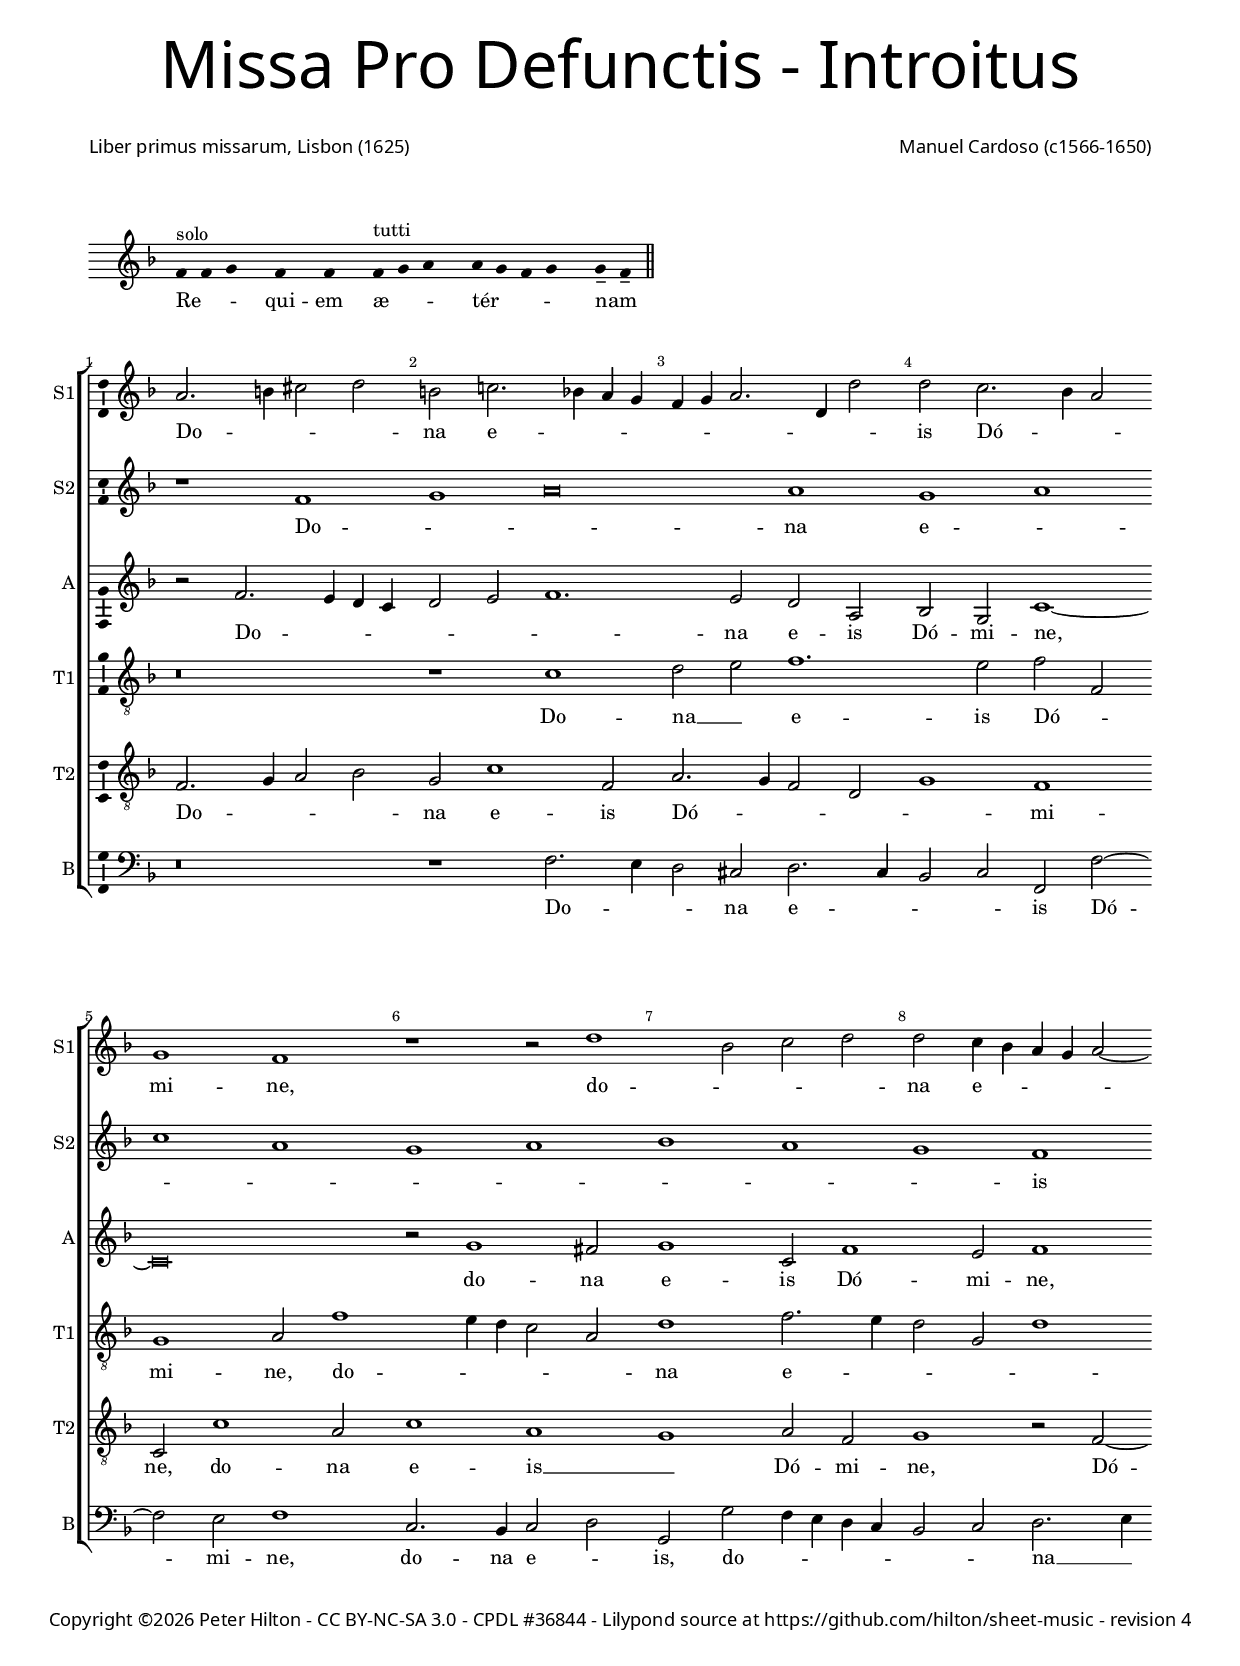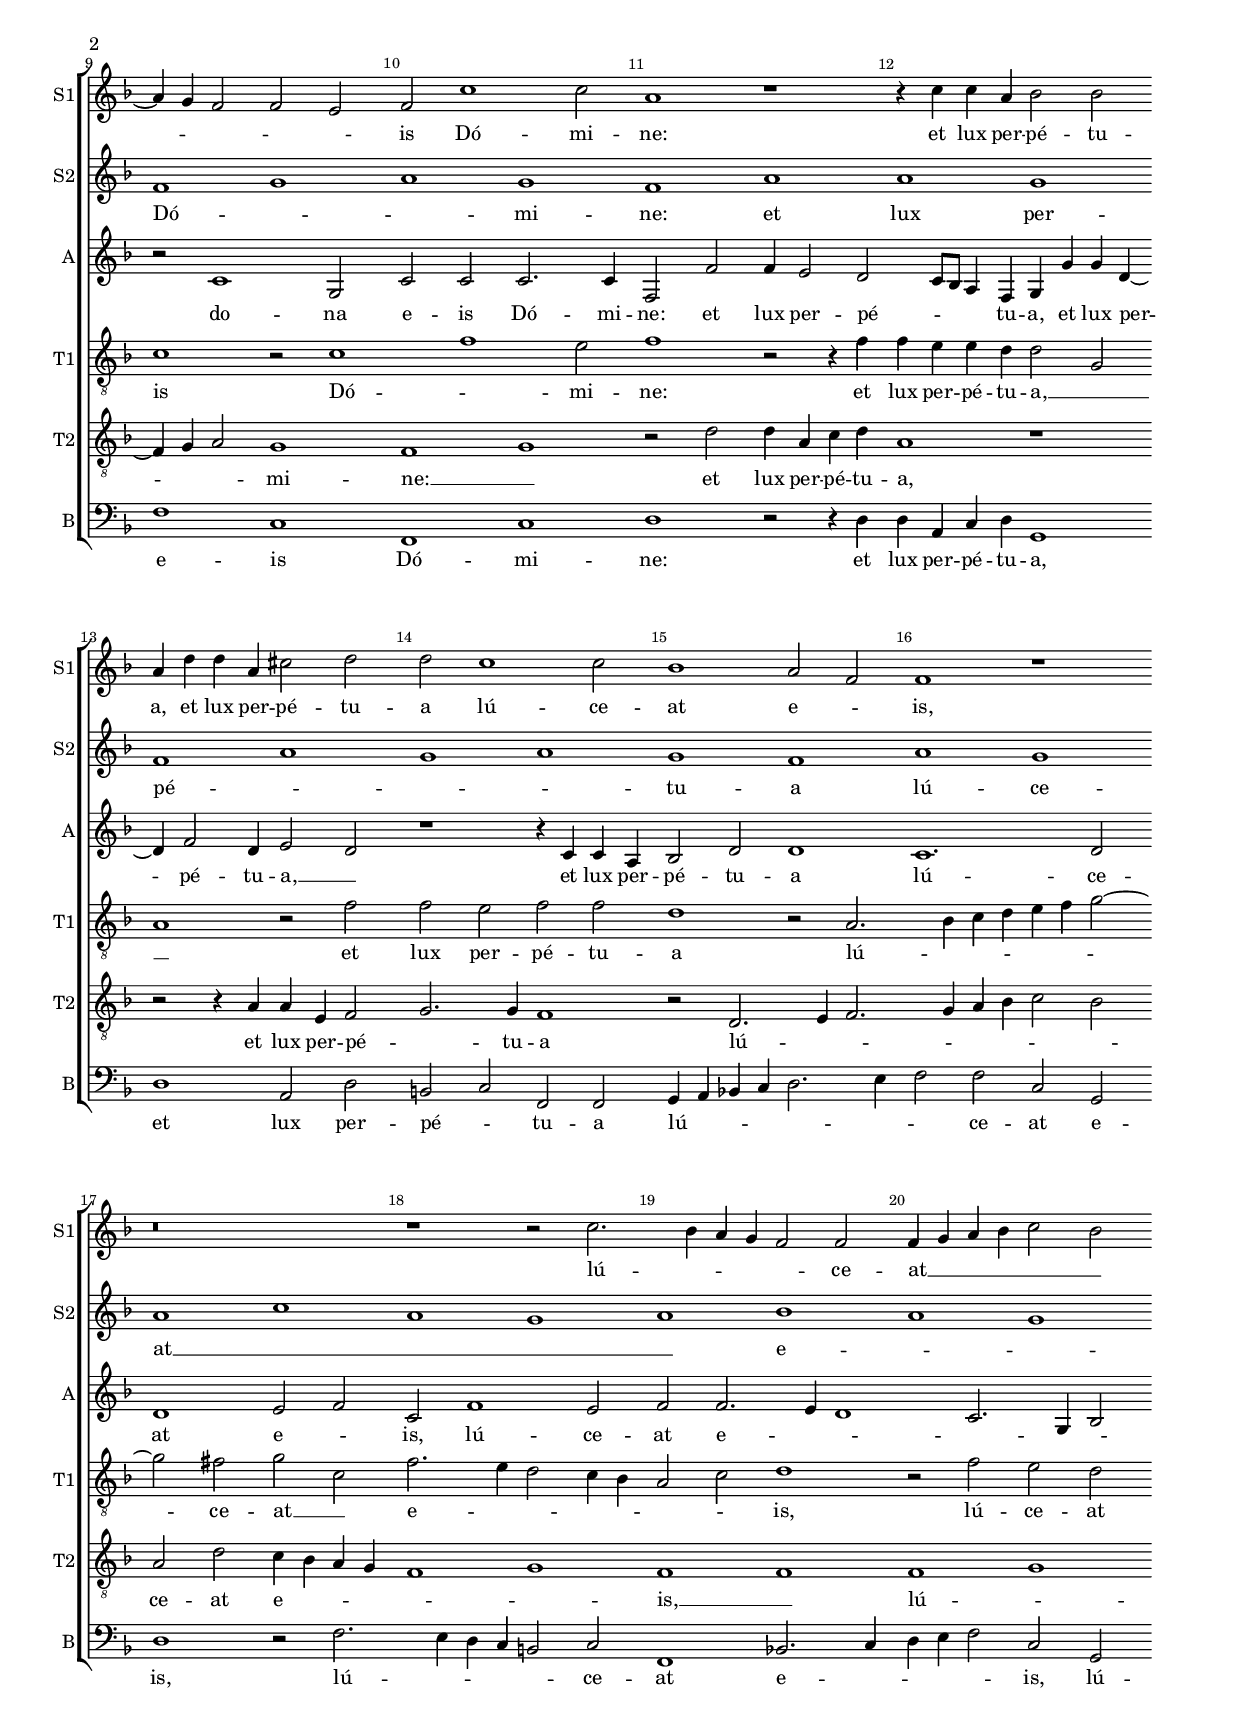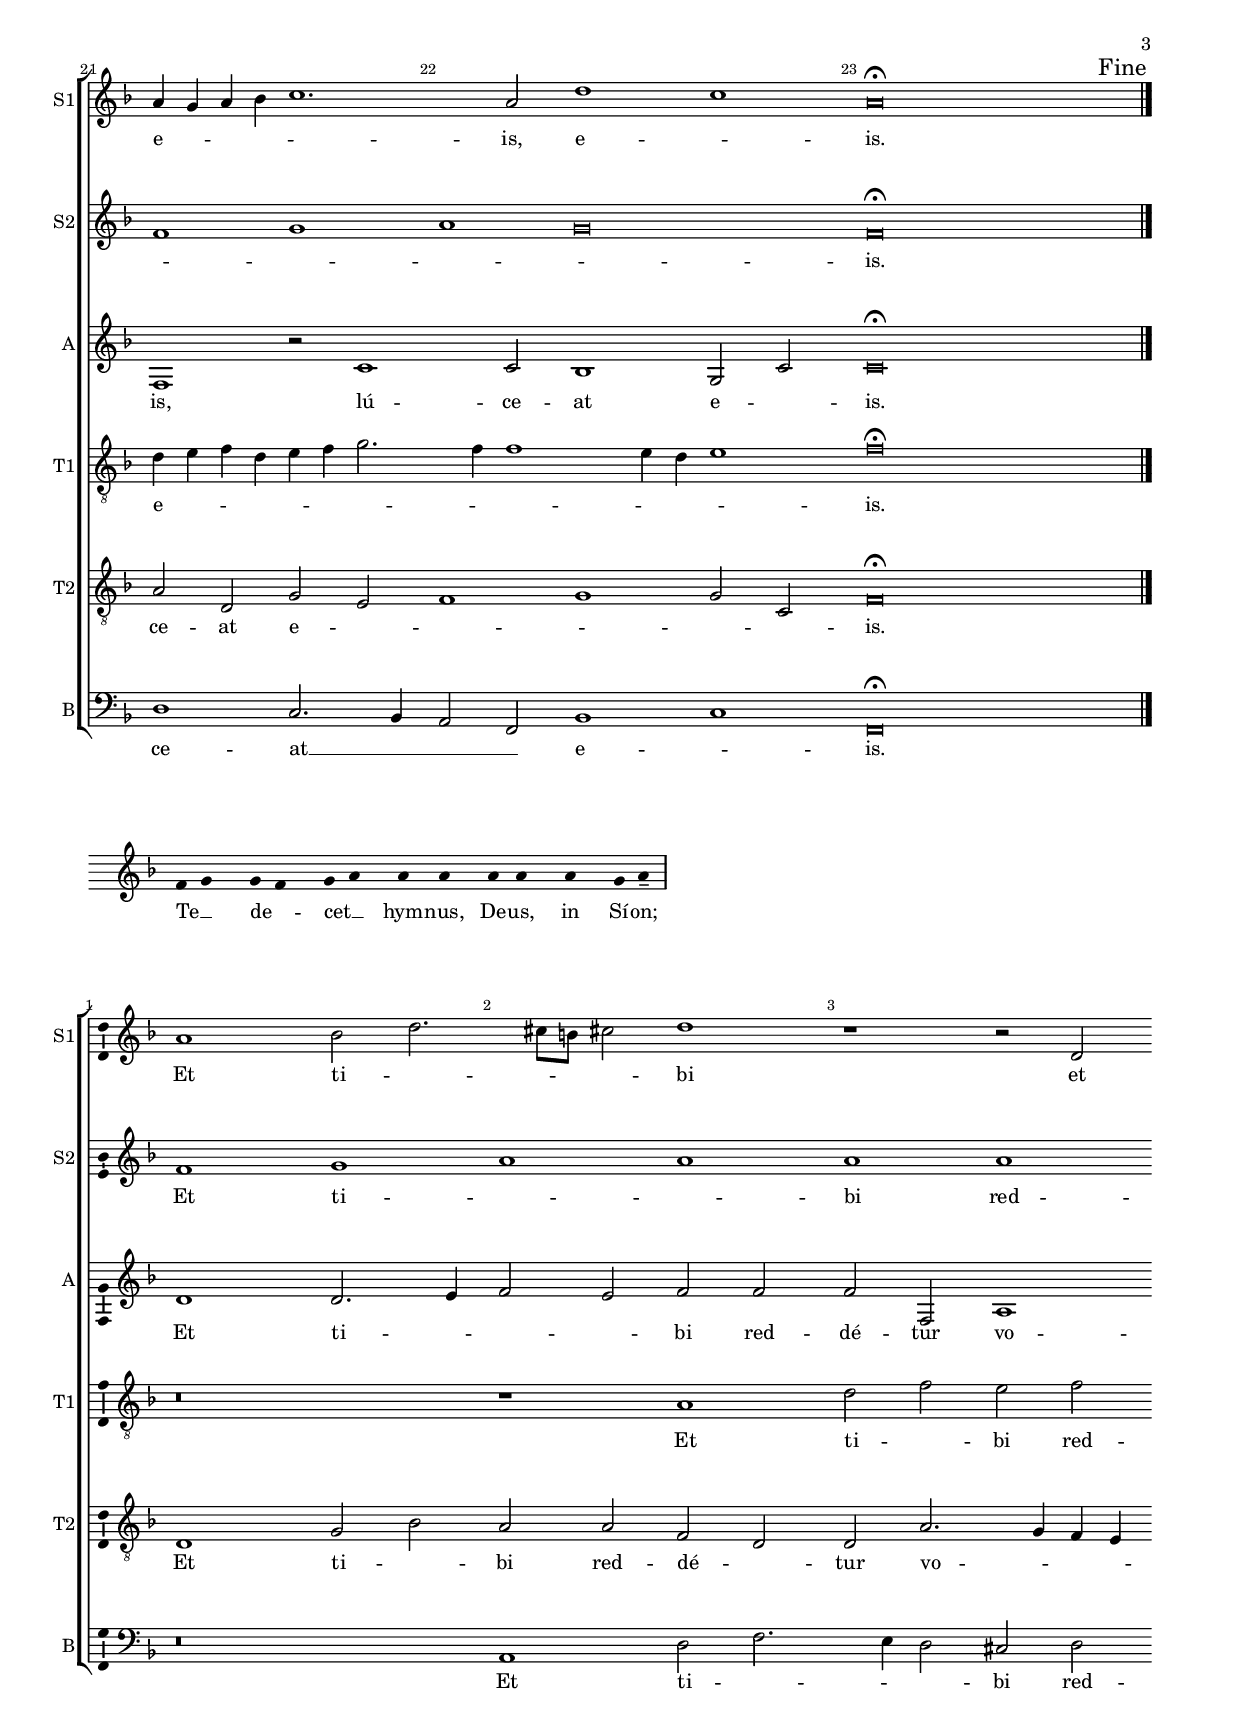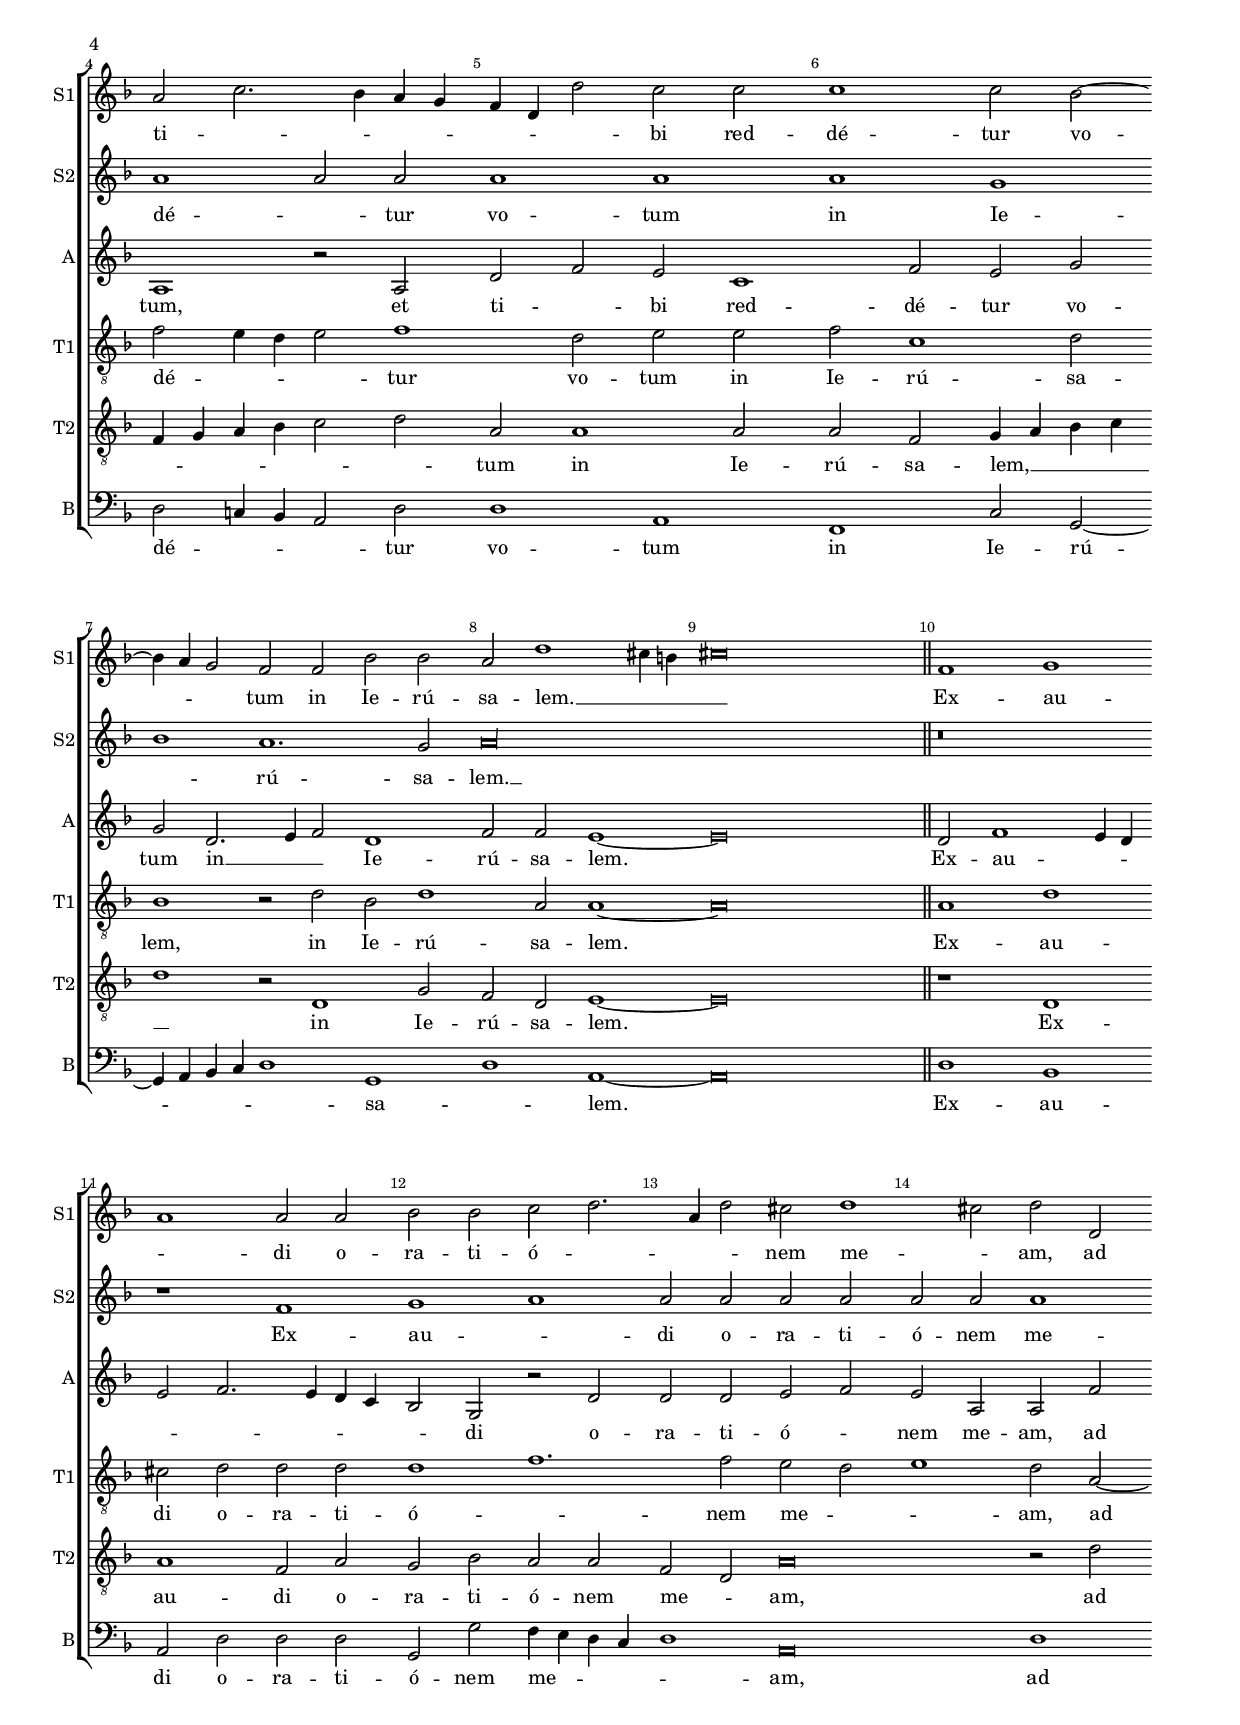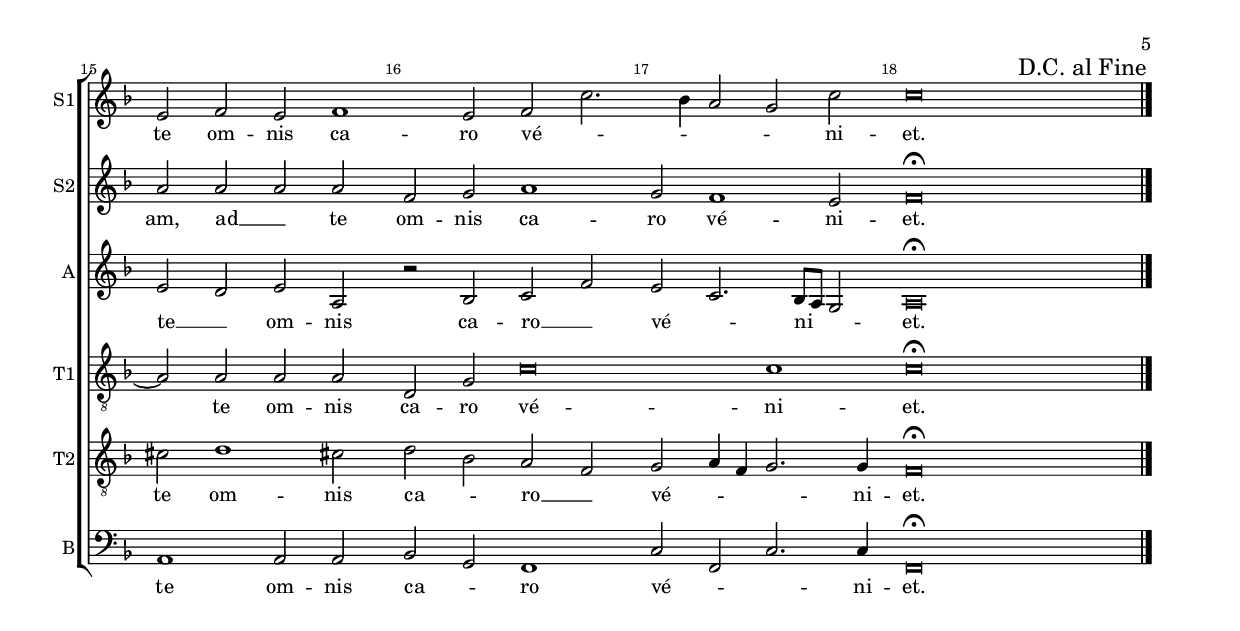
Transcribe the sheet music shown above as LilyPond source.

% CPDL #36844
% Copyright ©2015 Peter Hilton - https://github.com/hilton

\version "2.18.2"
revision = "4"
\pointAndClickOff

#(set-global-staff-size 16.0)

\paper {
	#(define fonts (make-pango-font-tree "Century Schoolbook L" "Source Sans Pro" "Luxi Mono" (/ 16 20)))
	annotate-spacing = ##f
	two-sided = ##t
	top-margin = 10\mm
	inner-margin = 15\mm
	outer-margin = 15\mm
	top-markup-spacing = #'( (basic-distance . 8) )
	markup-system-spacing = #'( (padding . 8) )
	system-system-spacing = #'( (basic-distance . 20) (stretchability . 100) )
  	ragged-bottom = ##f
	ragged-last-bottom = ##t
} 

year = #(strftime "©%Y" (localtime (current-time)))

\header {
	title = \markup \medium \fontsize #7 \override #'(font-name . "Source Sans Pro Light") {
		\center-column {
			"Missa Pro Defunctis - Introitus"
			\vspace #2
		}
	}
	composer = \markup \sans \column \right-align { "Manuel Cardoso (c1566-1650)" }
	poet = \markup \sans { "Liber primus missarum, Lisbon (1625)" }
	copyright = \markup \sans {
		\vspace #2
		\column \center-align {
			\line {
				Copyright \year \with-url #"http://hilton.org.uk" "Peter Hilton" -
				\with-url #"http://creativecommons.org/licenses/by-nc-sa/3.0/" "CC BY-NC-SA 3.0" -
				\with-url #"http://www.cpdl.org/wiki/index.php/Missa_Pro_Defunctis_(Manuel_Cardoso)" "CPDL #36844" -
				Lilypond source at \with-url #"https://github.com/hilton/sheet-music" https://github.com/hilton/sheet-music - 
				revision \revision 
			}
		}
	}
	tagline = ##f
}

\layout {
	indent = #0
  	ragged-right = ##f
  	ragged-last = ##f
	\context {
		\Score
		\override BarNumber #'self-alignment-X = #CENTER
		\override BarNumber #'break-visibility = #'#(#f #t #t)
		\override BarLine #'transparent = ##t
		\remove "Metronome_mark_engraver"
		\override VerticalAxisGroup #'staff-staff-spacing = #'((basic-distance . 10) (stretchability . 100))
	}
	\context { 
		\Staff
		\remove "Time_signature_engraver"
	}
	\context { 
		\StaffGroup
		\remove "Span_bar_engraver"	
	}
	\context { 
		\Voice 
		\override NoteHead #'style = #'baroque
		\consists "Horizontal_bracket_engraver"
		\consists "Ambitus_engraver"
	}
}

global = { 
	\key f \major
	\time 4/2
	\tempo 2 = 44
	\set Staff.midiInstrument = "Choir Aahs"
	\accidentalStyle "forget"
}

showBarLine = { \once \override Score.BarLine #'transparent = ##f }
ficta = { \once \set suggestAccidentals = ##t \override AccidentalSuggestion #'parenthesized = ##f }
fictaParenthesized = { \once \set suggestAccidentals = ##t \override AccidentalSuggestion #'parenthesized = ##t }


% INTROITUS

\score {
	\new Staff <<
		\key f \major
		\new Voice {
			\once \override AmbitusNoteHead #'transparent = ##t
			\relative c' {
				\cadenzaOn
				\override Stem #'transparent = ##t 
				f4^"solo" f g s f s f s f^"tutti" g a s a g f g s g-- f-- \showBarLine\bar "||"
				\cadenzaOff
			}
		}
		\addlyrics {
			Re -- _ _ qui -- em æ -- _ _ tér -- _ _ _ nam _
		}
	>>
	\layout {
		ragged-right = ##t
	}
}

sopranoA = \new Voice {
	\relative c' {
		r1 f g a\breve a1 g a \break c a 
		g a bes a g f \break f g a g 
		f a a g \break f a g a g f 
		a g \break a c a g a bes a g \break
		f g \time 6/2 a g\breve f\breve \fermata \time 4/2 \showBarLine \bar "|." 
		\once \override Score.RehearsalMark.break-visibility = #end-of-line-visible
		\once \override Score.RehearsalMark.self-alignment-X = #RIGHT
		\mark Fine 
		\break
	}
	\addlyrics {
		Do -- _ _ na e -- _ _ _ _ _ _ _ _ is Dó -- _ _ mi -- ne:
		et lux per -- pé -- _ _ _ tu -- a
		lú -- ce -- at __ _ _ _ _ e -- _ _ _ _ _ _ is.
	}
}

sopranoB = \new Voice {
	\relative c'' {
		a2. b4 cis2 d b c!2. bes!4 a g f g a2. d,4 d'2
		d c2. bes4 a2 g1 f r r2 d'1 bes2 c d
		d c4 bes a g a2 ~ a4 g4 f2 f e f c'1 c2 a1 r
		r4 c c a bes2 bes a4 d d a cis2 d d c1 c2
		bes1 a2 f f1 r r\breve r1 r2 c'2. 
		bes4 a g f2 f f4 g a bes c2 bes a4 g a bes c1.
		a2 d1 c a\breve \fermata
	}
	\addlyrics {
		Do -- _ _ _ na e -- _ _ _ _ _ _ _ _ 
		is Dó -- _ _ mi -- ne, do -- _ _ _ 
		na e -- _ _ _ _ _ _ _ _ is Dó -- mi -- ne:
		et lux per -- pé -- tu -- a, et lux per -- pé -- tu -- a lú -- ce -- 
		at e -- _ is, lú --
		_ _ _ _ ce -- at __ _ _ _ _ _ e -- _ _ _ _ 
		is, e -- _ is.
	}
}

alto = \new Voice {
	\relative c' {
		r2 f2. e4 d c d2 e f1. e2 d a bes g c1 ~
		c\breve r2 g'1 fis2 g1 c,2 f1 e2 f1 r2 c1 g2
		c c c2. c4 f,2 f' f4 e2 d2 c8 bes a4 f g g' g d4 ~ d
		f2 d4 e2 d r1 r4 c c a bes2 d d1 c1. d2
		d1 e2 f c f1 e2 f f2. e4 d1 c2. g4 bes2
		f1 r2 c'1 c2 bes1 g2 c c\breve \fermata
	}
	\addlyrics {
		Do -- _ _ _ _ _ _ na e -- is Dó -- mi -- ne,
		do -- na e -- is Dó -- mi -- ne, do -- na 
		e -- is Dó -- mi -- ne: et lux per -- pé -- _ _ _ tu -- a, et lux per -- 
		pé -- tu -- a, __ _ et lux per -- pé -- tu -- a lú -- ce -- 
		at e -- _ is, lú -- ce -- at e -- _ _ _ _ _ 
		is, lú -- ce -- at e -- _ is.
	}
}

tenorA = \new Voice {
	\relative c' {
		\clef "treble_8"
		r\breve r1 c d2 e f1. e2 f f,
		g1 a2 f'1 e4 d c2 a d1 f2. e4 d2 g, d'1
		c r2 c1 f e2 f1 r2 r4 f f e e d d2 g,
		a1 r2 f' f e f f d1 r2 a2. bes4 c d e f g2 ~ g 
		fis2 g2 c, f2. e4 d2 c4 bes a2 c d1 r2 f e d
		d4 e f d e f g2. f4 f1 e4 d e1 f\breve \fermata	}
	\addlyrics {
		Do -- na __ _ e -- is Dó -- _ 
		mi -- ne, do -- _ _ _ _ na e -- _ _ _ _ 
		is Dó -- _ mi -- ne: et lux per -- pé -- tu -- a, __ _
		_ et lux per -- pé -- tu -- a lú -- _ _ _ _ _ _ 
		ce -- at __ _ e -- _ _ _ _ _ _ is, lú -- ce -- at 
		e -- _ _ _ _ _ _ _ _ _ _ _ is.
	}
}

tenorB = \new Voice {
	\relative c {
		\clef "treble_8"
		f2. g4 a2 bes g c1 f,2 a2. g4 f2 d g1 f
		c2 c'1 a2 c1 a g a2 f g1 r2 f2 ~ f4
		g4 a2 g1 f g r2 d' d4 a c d a1 r
		r2 r4 a a e f2 g2. g4 f1 r2 d2. e4 f2. g4 a bes c2 bes
		a d c4 bes a g f1 g f f f g a2 d, g e f1 g g2 c, f\breve \fermata	}
	\addlyrics {
		Do -- _ _ _ na e -- is Dó -- _ _ _ _ mi -- 
		ne, do -- na e -- is __ _ Dó -- mi -- ne, Dó -- 
		_ _ mi -- ne: __ _ et lux per -- pé -- tu -- a,
		et lux per -- pé -- _ tu -- a lú -- _ _ _ _ _ _ _ 
		ce -- at e -- _ _ _ _ _ is, __ _ lú -- _ 
		ce -- at e -- _ _ _ _ _ is.
	}
}

bass = \new Voice {
	\relative c {
		\clef bass
		r\breve r1 f2. e4 d2 cis d2. c4 bes2 c f, f'2 ~ f
		e2 f1 c2. bes4 c2 d g, g' f4 e d c bes2 c d2. e4
		f1 c f, c' d r2 r4 d d a c d g,1
		d' a2 d b c f, f g4 a bes! c d2. e4 f2 f c g
		d'1 r2 f2. e4 d c b2 c f,1 bes!2. c4 d e f2 c g
		d'1 c2. bes4 a2 f bes1 c f,\breve \fermata	}
	\addlyrics {
		Do -- _ _ na e -- _ _ _ is Dó -- 
		mi -- ne, do -- na e -- _ is, do -- _ _ _ _ _ _ na __ _ 
		e -- is Dó -- mi -- ne: et lux per -- pé -- tu -- a,
		et lux per -- pé -- _ tu -- a lú -- _ _ _ _ _ _ ce -- at e -- 
		is, lú -- _ _ _ _ ce -- at e -- _ _ _ _ is, lú -- 
		ce -- at __ _ _ _ e -- _ is.
	}
}

\score {
	\transpose c c {
		\new StaffGroup << 
			\set Score.proportionalNotationDuration = #(ly:make-moment 1 4)
			\set Score.barNumberVisibility = #all-bar-numbers-visible
			\new Staff << \global \sopranoB \set Staff.instrumentName = #"S1" \set Staff.shortInstrumentName = #"S1" >> 
			\new Staff << \global \sopranoA \set Staff.instrumentName = #"S2" \set Staff.shortInstrumentName = #"S2" >> 
			\new Staff << \global \alto \set Staff.instrumentName = #"A" \set Staff.shortInstrumentName = #"A" >> 
			\new Staff << \global \tenorA \set Staff.instrumentName = #"T1" \set Staff.shortInstrumentName = #"T1" >> 
			\new Staff << \global \tenorB \set Staff.instrumentName = #"T2" \set Staff.shortInstrumentName = #"T2" >> 
			\new Staff << \global \bass \set Staff.instrumentName = #"B" \set Staff.shortInstrumentName = #"B" >> 
		>> 
	}
	\header {
		piece = ""
	}
	\layout { }
%	\midi {	}
}

\score {
	\new Staff <<
		\key f \major
		\new Voice {
			\once \override AmbitusNoteHead #'transparent = ##t
			\relative c' {
				\cadenzaOn
				\override Stem #'transparent = ##t 
				f4 g s g f s g a s a a s a a s a s g a-- \showBarLine \bar "|"
				\cadenzaOff
			}
		}
		\addlyrics {
			Te __ _ de -- _ cet __ _ hym -- nus, De -- us, in Sí -- on;
		}
	>>
	\layout {
		ragged-right = ##t
	}
}

sopranoA = \new Voice {
	\relative c' {
		f1 g a a
		a a \break a a2 a a1 a a g \break \time 6/2 bes a1. 
		g2 \time 4/2 a\longa \showBarLine \bar "||" r\breve \break r1 f g a
		a2 a a a a a a1 a2 a a a
		f g a1 g2 f1 e2 f\breve \fermata \showBarLine \bar "|."
		\once \override Score.RehearsalMark.break-visibility = #end-of-line-visible
		\once \override Score.RehearsalMark.self-alignment-X = #RIGHT
		\mark "D.C. al Fine"
	}
	\addlyrics {
		Et ti -- _ _ 
		bi red -- dé -- _ tur vo -- tum in Ie -- _ rú -- 
		sa -- lem. __ Ex -- au -- _
		di o -- ra -- ti -- ó -- nem me -- am, ad __ _ te
		om -- nis ca -- ro vé -- ni -- et.
	}
}

sopranoB = \new Voice {
	\relative c'' {
		a1 bes2 d2. cis8 b cis2 d1
		r1 r2 d, a' c2. bes4 a g f d d'2 c c c1 c2 bes2 ~ bes4
		a4 g2 f f bes bes a d1 cis4 b cis\breve
		f,1 g a a2 a bes bes c d2. a4 d2 cis d1
		cis2 d d, e f e f1
		e2 f c'2. bes4 a2 g c c\breve
	}
	\addlyrics {
		Et ti -- _ _ _ _ bi 
		et ti -- _ _ _ _ _ _ _ bi red -- dé -- tur vo -- 
		_ _ tum in Ie -- rú -- sa -- lem. __ _ _ _
		Ex -- au -- _ di o -- ra -- ti -- ó -- _ _ _ nem me -- 
		_ am, ad te om -- nis ca -- ro vé -- _ _ _ _ ni -- et.
	}
}

alto = \new Voice {
	\relative c' {
		d1 d2. e4
		f2 e f f f f, a1 a r2 a d f e c1
		f2 e g g d2. e4 f2 d1 f2 f e1 ~ e\breve
		d2 f1 e4 d e2 f2. e4 d c bes2 g r d' d d e f
		e a, a f' e d e a,
		r bes c f e c2. bes8 a g2 a\breve \fermata
	}
	\addlyrics {
		Et ti -- _ 
		_ _ bi red -- dé -- tur vo -- tum, et ti -- _ bi red -- 
		dé -- tur vo -- tum in __ _ _ Ie -- rú -- sa -- lem.
		Ex -- au -- _ _ _ _ _ _ _ _ di o -- ra -- ti -- ó -- _ 
		nem me -- am, ad te __ _ om -- nis
		ca -- ro __ _ vé -- _ ni -- _ _ et.
	}
}

tenorA = \new Voice {
	\relative c' {
		\clef "treble_8"
		r\breve
		r1 a d2 f e f f e4 d e2 f1 d2 e e
		f c1 d2 bes1 r2 d bes d1 a2 a1 ~ a\breve
		a1 d cis2 d d d d1 f1. f2 e d
		e1 d2 a2 ~ a a2 a a
		d, g c\breve c1 c\breve \fermata
	}
	\addlyrics {
		Et ti -- _ bi red -- dé -- _ _ _ tur vo -- tum in 
		Ie -- rú -- sa -- lem, in Ie -- rú -- sa -- lem.
		Ex -- au -- di o -- ra -- ti -- ó -- _ nem me -- _ 
		_ am, ad te om -- nis
		ca -- ro vé -- ni -- et.
	}
}

tenorB = \new Voice {
	\relative c {
		\clef "treble_8"
		d1 g2 bes
		a a f d d a'2. g4 f e f g a bes c2 d a a1 a2
		a f g4 a bes c d1 r2 d,1 g2 f d e1 ~ e\breve
		r1 d a' f2 a g bes a a f d a'\breve r2 d cis d1 cis2
		d bes a f g a4 f g2. g4 f\breve \fermata
	}
	\addlyrics {
		Et ti -- _ 
		bi red -- dé -- _ tur vo -- _ _ _ _ _ _ _ _ _ tum in Ie -- 
		rú -- sa -- lem, __ _ _ _ _ in Ie -- rú -- sa -- lem.
		Ex -- au -- di o -- ra -- ti -- ó -- nem me -- _ am, 
		ad te om -- nis
		ca -- _ ro __ _ vé -- _ _ _ ni -- et.
	}
}

bass = \new Voice {
	\relative c {
		\clef bass
		r\breve
		a1 d2 f2. e4 d2 cis d d c!4 bes a2 d d1 a
		f c'2 g2 ~ g4 a4 bes c d1 g, d' a ~ a\breve
		d1 bes a2 d d d g, g' f4 e d c d1 a\breve 
		d1 a a2 a bes g f1 c'2 f, c'2. c4 f,\breve \fermata
	}
	\addlyrics {
		Et ti -- _ _ _ bi red -- dé -- _ _ _ tur vo -- tum 
		in Ie -- rú -- _ _ _ _ sa -- _ lem.
		Ex -- au -- di o -- ra -- ti -- ó -- nem me -- _ _ _ _ am, 
		ad te om -- nis ca -- _ ro vé -- _ _ ni -- et.
	}
}

\score {
	\transpose c c {
		\new StaffGroup << 
			\set Score.proportionalNotationDuration = #(ly:make-moment 1 4)
			\set Score.barNumberVisibility = #all-bar-numbers-visible
			\new Staff << \global \sopranoB \set Staff.instrumentName = #"S1" \set Staff.shortInstrumentName = #"S1" >> 
			\new Staff << \global \sopranoA \set Staff.instrumentName = #"S2" \set Staff.shortInstrumentName = #"S2" >> 
			\new Staff << \global \alto \set Staff.instrumentName = #"A" \set Staff.shortInstrumentName = #"A" >> 
			\new Staff << \global \tenorA \set Staff.instrumentName = #"T1" \set Staff.shortInstrumentName = #"T1" >> 
			\new Staff << \global \tenorB \set Staff.instrumentName = #"T2" \set Staff.shortInstrumentName = #"T2" >> 
			\new Staff << \global \bass \set Staff.instrumentName = #"B" \set Staff.shortInstrumentName = #"B" >> 
		>> 
	}
	\header {
		piece = ""
	}
	\layout { }
%	\midi {	}
}

